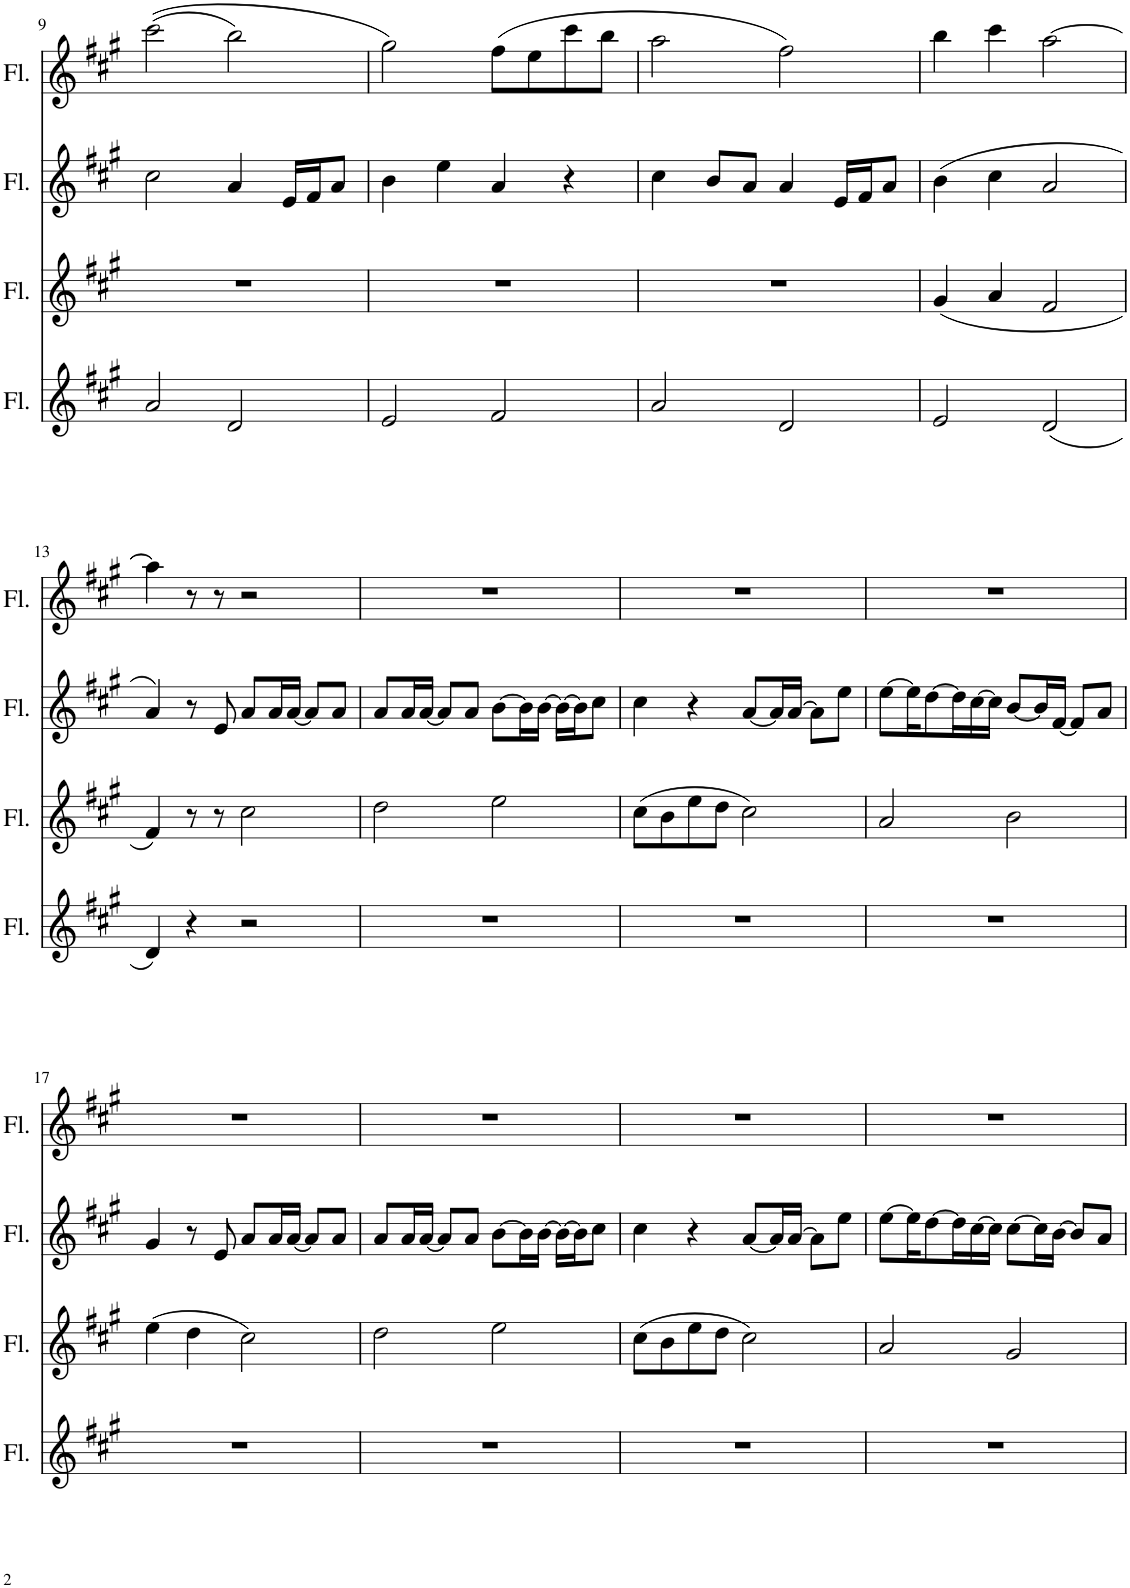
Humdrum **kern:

**kern	**kern	**kern	**kern
*part4	*part3	*part2	*part1
*staff4	*staff3	*staff2	*staff1
*I"Flute	*I"Flute	*I"Flute	*I"Flute
*I'Fl.	*I'Fl.	*I'Fl.	*I'Fl.
!!LO:PB:g=z
*clefG2	*clefG2	*clefG2	*clefG2
*k[f#c#g#]	*k[f#c#g#]	*k[f#c#g#]	*k[f#c#g#]
*M4/4	*M4/4	*M4/4	*M4/4
=9	=9	=9	=9
2a/	1r	2cc#\	((2ccc#\
2d/	.	4a/	2bb\)
.	.	16e/LL	.
.	.	16f#/J	.
.	.	8a/J	.
=10	=10	=10	=10
2e/	1r	4b\	2gg#\)
.	.	4ee\	.
2f#/	.	4a/	(8ff#\L
.	.	.	8ee\
.	.	4r	8ccc#\
.	.	.	8bb\J
=11	=11	=11	=11
2a/	1r	4cc#\	2aa\
.	.	8b/L	.
.	.	8a/J	.
2d/	.	4a/	2ff#\)
.	.	16e/LL	.
.	.	16f#/J	.
.	.	8a/J	.
=12	=12	=12	=12
2e/	(4g#/	(4b\	4bb\
.	4a/	4cc#\	4ccc#\
(2d/	2f#/	2a/	[2aa\
!!LO:LB:g=z
=13	=13	=13	=13
4d/)	4f#/)	4a/)	4aa\]
4r	8r	8r	8r
.	8r	8e/	8r
2r	2cc#\	8a/L	2r
.	.	16a/L	.
.	.	[16a/JJ	.
.	.	8a/L]	.
.	.	8a/J	.
=14	=14	=14	=14
1r	2dd\	8a/L	1r
.	.	16a/L	.
.	.	[16a/JJ	.
.	.	8a/L]	.
.	.	8a/J	.
.	2ee\	[8b\L	.
.	.	16b\L]	.
.	.	[16b\JJ	.
.	.	16b\LL_	.
.	.	16b\J]	.
.	.	8cc#\J	.
=15	=15	=15	=15
1r	(8cc#\L	4cc#\	1r
.	8b\	.	.
.	8ee\	4r	.
.	8dd\J	.	.
.	2cc#\)	[8a/L	.
.	.	16a/L]	.
.	.	[16a/JJ	.
.	.	8a\L]	.
.	.	8ee\J	.
=16	=16	=16	=16
1r	2a/	[8ee\L	1r
.	.	16ee\K]	.
.	.	[8dd\	.
.	.	16dd\L]	.
.	.	[16cc#\	.
.	.	16cc#\JJ]	.
.	2b\	[8b/L	.
.	.	16b/L]	.
.	.	[16f#/JJ	.
.	.	8f#/L]	.
.	.	8a/J	.
!!LO:LB:g=z
=17	=17	=17	=17
1r	(4ee\	4g#/	1r
.	4dd\	8r	.
.	.	8e/	.
.	2cc#\)	8a/L	.
.	.	16a/L	.
.	.	[16a/JJ	.
.	.	8a/L]	.
.	.	8a/J	.
=18	=18	=18	=18
1r	2dd\	8a/L	1r
.	.	16a/L	.
.	.	[16a/JJ	.
.	.	8a/L]	.
.	.	8a/J	.
.	2ee\	[8b\L	.
.	.	16b\L]	.
.	.	[16b\JJ	.
.	.	16b\LL_	.
.	.	16b\J]	.
.	.	8cc#\J	.
=19	=19	=19	=19
1r	(8cc#\L	4cc#\	1r
.	8b\	.	.
.	8ee\	4r	.
.	8dd\J	.	.
.	2cc#\)	[8a/L	.
.	.	16a/L]	.
.	.	[16a/JJ	.
.	.	8a\L]	.
.	.	8ee\J	.
=20	=20	=20	=20
1r	2a/	[8ee\L	1r
.	.	16ee\K]	.
.	.	[8dd\	.
.	.	16dd\L]	.
.	.	[16cc#\	.
.	.	16cc#\JJ]	.
.	2g#/	[8cc#\L	.
.	.	16cc#\L]	.
.	.	[16b\JJ	.
.	.	8b/L]	.
.	.	8a/J	.
=	=	=	=
*-	*-	*-	*-
